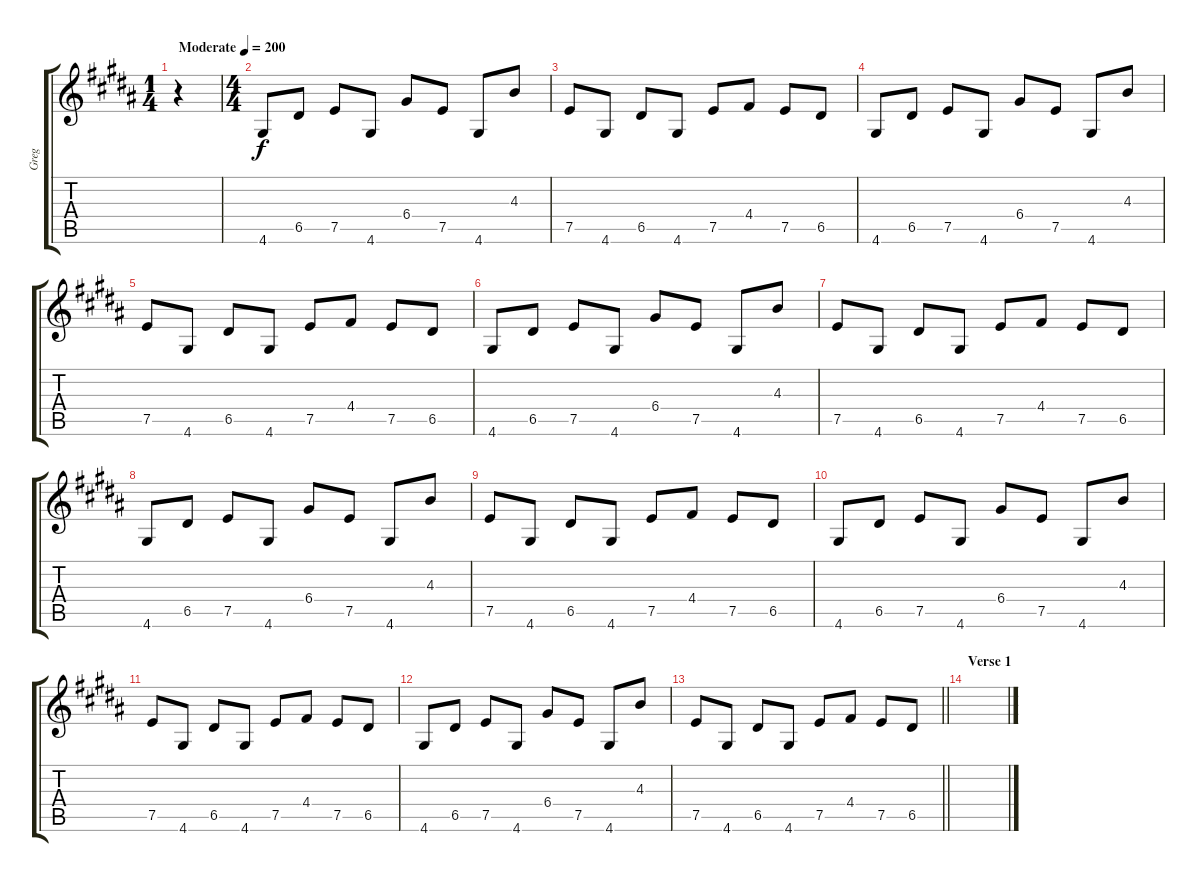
\track ("Greg" "Greg") {instrument overdrivenguitar}
\staff {score tabs}
\tuning (E4 B3 G3 D3 A2 E2) {hide}
\ts (1 4)
\tempo (200 "Moderate")
\clef g2
\ks g#minor
r.4{txt "" dy f instrument overdrivenguitar} |
\ts (4 4)
4.6.8 6.5.8 7.5.8 4.6.8 6.4.8 7.5.8 4.6.8 4.3.8 |
7.5.8{txt ""} 4.6.8 6.5.8 4.6.8 7.5.8 4.4.8 7.5.8 6.5.8 |
4.6.8 6.5.8 7.5.8 4.6.8 6.4.8 7.5.8 4.6.8 4.3.8 |
7.5.8 4.6.8 6.5.8 4.6.8 7.5.8 4.4.8 7.5.8 6.5.8 |
4.6.8 6.5.8 7.5.8 4.6.8 6.4.8 7.5.8 4.6.8 4.3.8 |
7.5.8 4.6.8 6.5.8 4.6.8 7.5.8 4.4.8 7.5.8 6.5.8 |
4.6.8 6.5.8 7.5.8 4.6.8 6.4.8 7.5.8 4.6.8 4.3.8 |
7.5.8 4.6.8 6.5.8 4.6.8 7.5.8 4.4.8 7.5.8 6.5.8 |
4.6.8 6.5.8 7.5.8 4.6.8 6.4.8 7.5.8 4.6.8 4.3.8 |
7.5.8 4.6.8 6.5.8 4.6.8 7.5.8 4.4.8 7.5.8 6.5.8 |
4.6.8 6.5.8 7.5.8 4.6.8 6.4.8 7.5.8 4.6.8 4.3.8 |
\barLineRight lightlight
7.5.8 4.6.8 6.5.8 4.6.8 7.5.8 4.4.8 7.5.8 6.5.8 |
\section ("" "Verse 1")
